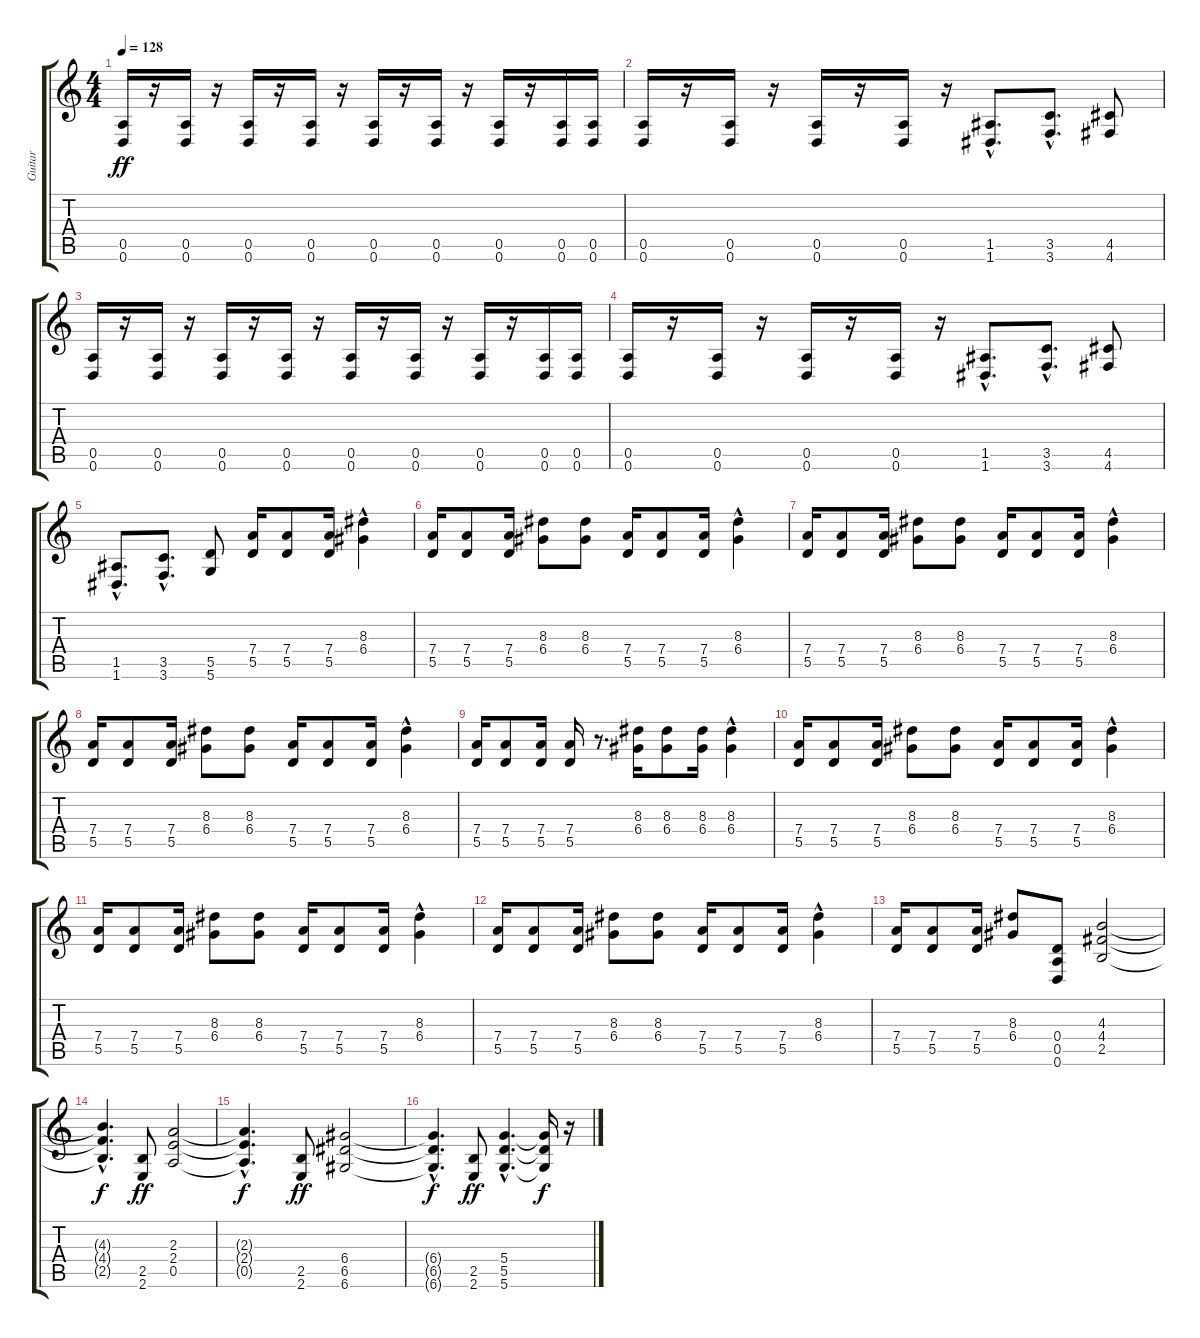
\track ("Guitar" "Guitar") {instrument distortionguitar}
\staff {score tabs}
\tuning (E4 B3 G3 D3 A2 D2) {hide}
\ts (4 4)
\tempo 128
\clef g2
\ks c
(0.5 0.6).16{dy ff} r.16 (0.5 0.6).16 r.16 (0.5 0.6).16 r.16 (0.5 0.6).16 r.16 (0.5 0.6).16 r.16 (0.5 0.6).16 r.16 (0.5 0.6).16 r.16 (0.5 0.6).16 (0.5 0.6).16 |
(0.5 0.6).16 r.16 (0.5 0.6).16 r.16 (0.5 0.6).16 r.16 (0.5 0.6).16 r.16 (1.5{hac} 1.6{hac}).8{d} (3.5{hac} 3.6{hac}).8{d} (4.5 4.6).8 |
(0.5 0.6).16 r.16 (0.5 0.6).16 r.16 (0.5 0.6).16 r.16 (0.5 0.6).16 r.16 (0.5 0.6).16 r.16 (0.5 0.6).16 r.16 (0.5 0.6).16 r.16 (0.5 0.6).16 (0.5 0.6).16 |
(0.5 0.6).16 r.16 (0.5 0.6).16 r.16 (0.5 0.6).16 r.16 (0.5 0.6).16 r.16 (1.5{hac} 1.6{hac}).8{d} (3.5{hac} 3.6{hac}).8{d} (4.5 4.6).8 |
(1.5{hac} 1.6{hac}).8{d} (3.5{hac} 3.6{hac}).8{d} (5.5 5.6).8 (7.4 5.5).16 (7.4 5.5).8 (7.4 5.5).16 (8.3 6.4{hac}).4 |
(7.4 5.5).16 (7.4 5.5).8 (7.4 5.5).16 (8.3 6.4).8 (8.3 6.4).8 (7.4 5.5).16 (7.4 5.5).8 (7.4 5.5).16 (8.3 6.4{hac}).4 |
(7.4 5.5).16 (7.4 5.5).8 (7.4 5.5).16 (8.3 6.4).8 (8.3 6.4).8 (7.4 5.5).16 (7.4 5.5).8 (7.4 5.5).16 (8.3 6.4{hac}).4 |
(7.4 5.5).16 (7.4 5.5).8 (7.4 5.5).16 (8.3 6.4).8 (8.3 6.4).8 (7.4 5.5).16 (7.4 5.5).8 (7.4 5.5).16 (8.3 6.4{hac}).4 |
(7.4 5.5).16 (7.4 5.5).8 (7.4 5.5).16 (7.4 5.5).16 r.8{d} (8.3 6.4).16 (8.3 6.4).8 (8.3 6.4).16 (8.3 6.4{hac}).4 |
(7.4 5.5).16 (7.4 5.5).8 (7.4 5.5).16 (8.3 6.4).8 (8.3 6.4).8 (7.4 5.5).16 (7.4 5.5).8 (7.4 5.5).16 (8.3 6.4{hac}).4 |
(7.4 5.5).16 (7.4 5.5).8 (7.4 5.5).16 (8.3 6.4).8 (8.3 6.4).8 (7.4 5.5).16 (7.4 5.5).8 (7.4 5.5).16 (8.3 6.4{hac}).4 |
(7.4 5.5).16 (7.4 5.5).8 (7.4 5.5).16 (8.3 6.4).8 (8.3 6.4).8 (7.4 5.5).16 (7.4 5.5).8 (7.4 5.5).16 (8.3 6.4{hac}).4 |
(7.4 5.5).16 (7.4 5.5).8 (7.4 5.5).16 (8.3 6.4).8 (0.4 0.5 0.6).8 (4.3 4.4 2.5).2 |
(4.3{hac t} 4.4{hac t} 2.5{hac t}).4{d dy f} (2.5 2.6).8{dy ff} (2.3 2.4 0.5).2 |
(2.3{hac t} 2.4{hac t} 0.5{hac t}).4{d dy f} (2.5 2.6).8{dy ff} (6.4 6.5 6.6).2 |
(6.4{hac t} 6.5{hac t} 6.6{hac t}).4{d dy f} (2.5 2.6).8{dy ff} (5.4{hac} 5.5{hac} 5.6{hac}).4{d} (5.4{t} 5.5{t} 5.6{t}).16{dy f} r.16
